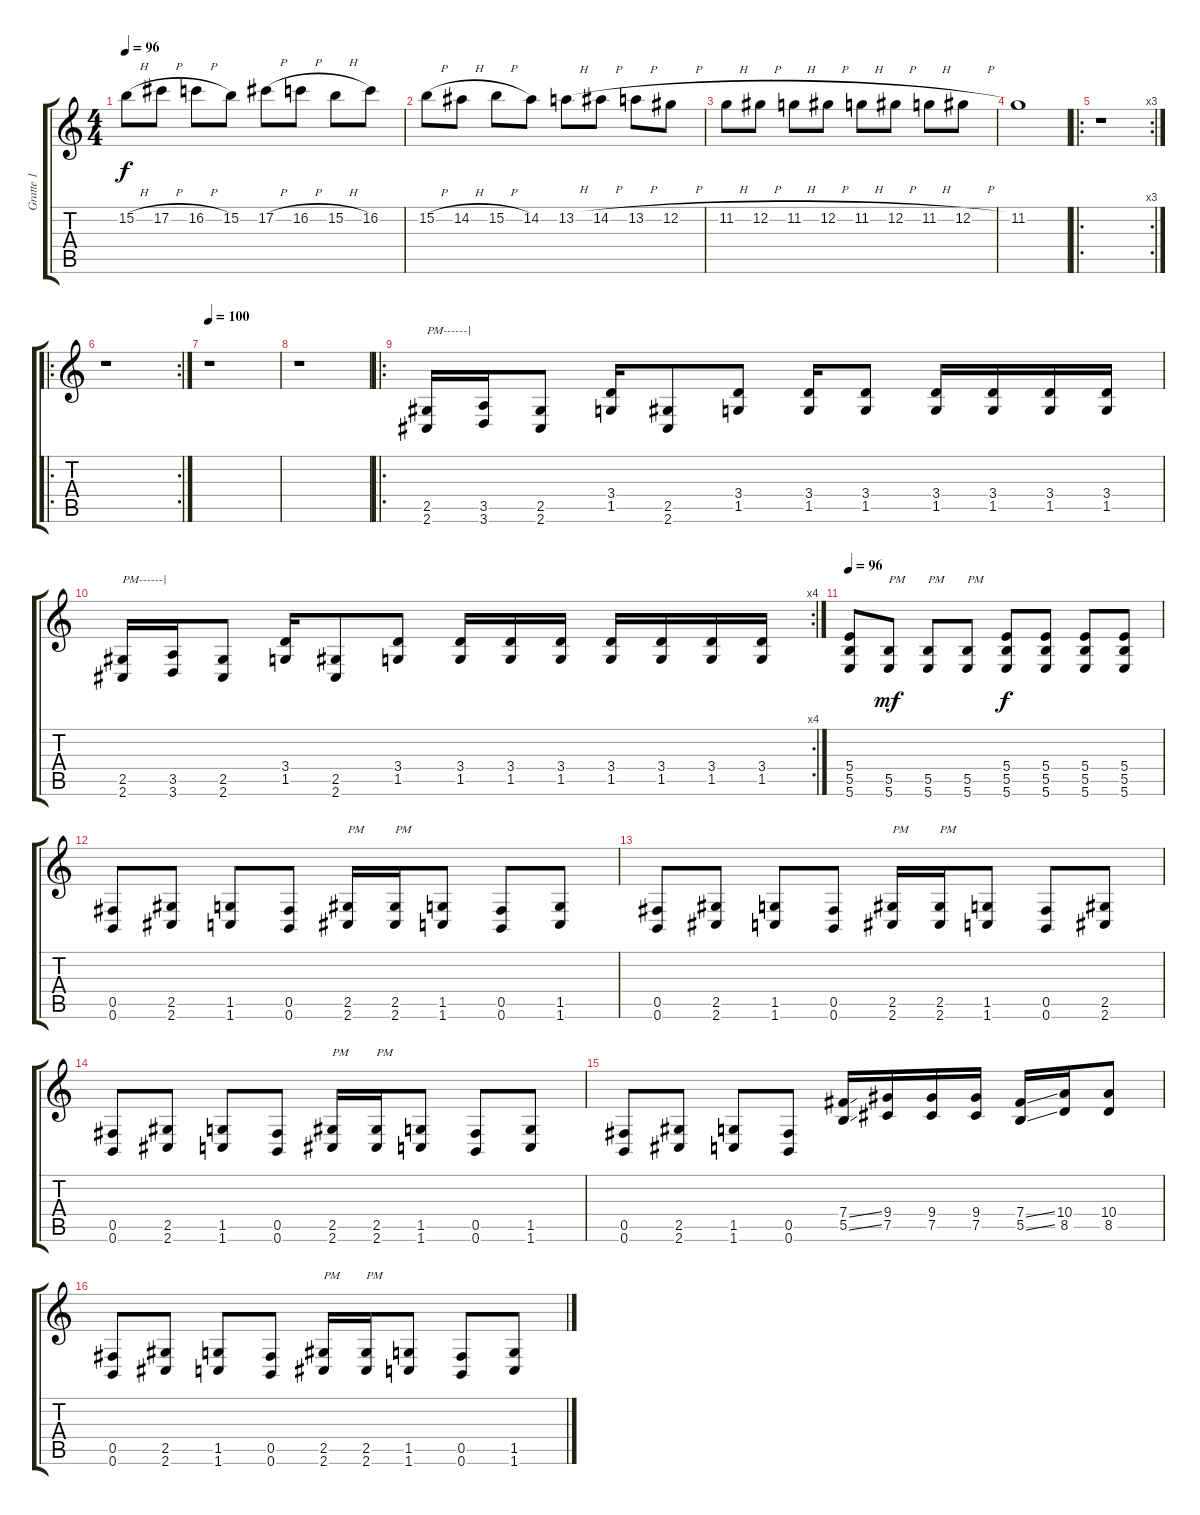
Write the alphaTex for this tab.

\track ("Gratte 1" "Gratte 1") {instrument distortionguitar}
\staff {score tabs}
\tuning (Db4 Ab3 E3 B2 Gb2 B1) {hide}
\ts (4 4)
\tempo 96
\clef g2
\ks c
15.2{h}.8{dy f} 17.2{h}.8 16.2{h}.8 15.2.8 17.2{h}.8 16.2{h}.8 15.2{h}.8 16.2.8 |
15.2{h}.8 14.2{h}.8 15.2{h}.8 14.2.8 13.2{h}.8 14.2{h}.8 13.2{h}.8 12.2{h}.8 |
11.2{h}.8 12.2{h}.8 11.2{h}.8 12.2{h}.8 11.2{h}.8 12.2{h}.8 11.2{h}.8 12.2{h}.8 |
11.2.1 |
\ro
\rc 3
r.1 |
\ro
\rc 2
r.1 |
\tempo 100
r.1 |
r.1 |
\ro
(2.5 2.6).16{txt "PM------|"} (3.5 3.6).16 (2.5 2.6).8 (3.4 1.5).16 (2.5 2.6).8 (3.4 1.5).8 (3.4 1.5).16 (3.4 1.5).8 (3.4 1.5).16 (3.4 1.5).16 (3.4 1.5).16 (3.4 1.5).16 |
\rc 4
(2.5 2.6).16{txt "PM------|"} (3.5 3.6).16 (2.5 2.6).8 (3.4 1.5).16 (2.5 2.6).8 (3.4 1.5).8 (3.4 1.5).16 (3.4 1.5).16 (3.4 1.5).16 (3.4 1.5).16 (3.4 1.5).16 (3.4 1.5).16 (3.4 1.5).16 |
\tempo 96
(5.4 5.5 5.6).8 (5.5 5.6).8{txt "PM" dy mf} (5.5 5.6).8{txt "PM"} (5.5 5.6).8{txt "PM"} (5.4 5.5 5.6).8{dy f} (5.4 5.5 5.6).8 (5.4 5.5 5.6).8 (5.4 5.5 5.6).8 |
(0.5 0.6).8 (2.5 2.6).8 (1.5 1.6).8 (0.5 0.6).8 (2.5 2.6).16{txt "PM"} (2.5 2.6).16{txt "PM"} (1.5 1.6).8 (0.5 0.6).8 (1.5 1.6).8 |
(0.5 0.6).8 (2.5 2.6).8 (1.5 1.6).8 (0.5 0.6).8 (2.5 2.6).16{txt "PM"} (2.5 2.6).16{txt "PM"} (1.5 1.6).8 (0.5 0.6).8 (2.5 2.6).8 |
(0.5 0.6).8 (2.5 2.6).8 (1.5 1.6).8 (0.5 0.6).8 (2.5 2.6).16{txt "PM"} (2.5 2.6).16{txt "PM"} (1.5 1.6).8 (0.5 0.6).8 (1.5 1.6).8 |
(0.5 0.6).8 (2.5 2.6).8 (1.5 1.6).8 (0.5 0.6).8 (7.4{ss} 5.5{ss}).16 (9.4 7.5).16 (9.4 7.5).16 (9.4 7.5).16 (7.4{ss} 5.5{ss}).16 (10.4 8.5).16 (10.4 8.5).8 |
(0.5 0.6).8 (2.5 2.6).8 (1.5 1.6).8 (0.5 0.6).8 (2.5 2.6).16{txt "PM"} (2.5 2.6).16{txt "PM"} (1.5 1.6).8 (0.5 0.6).8 (1.5 1.6).8
